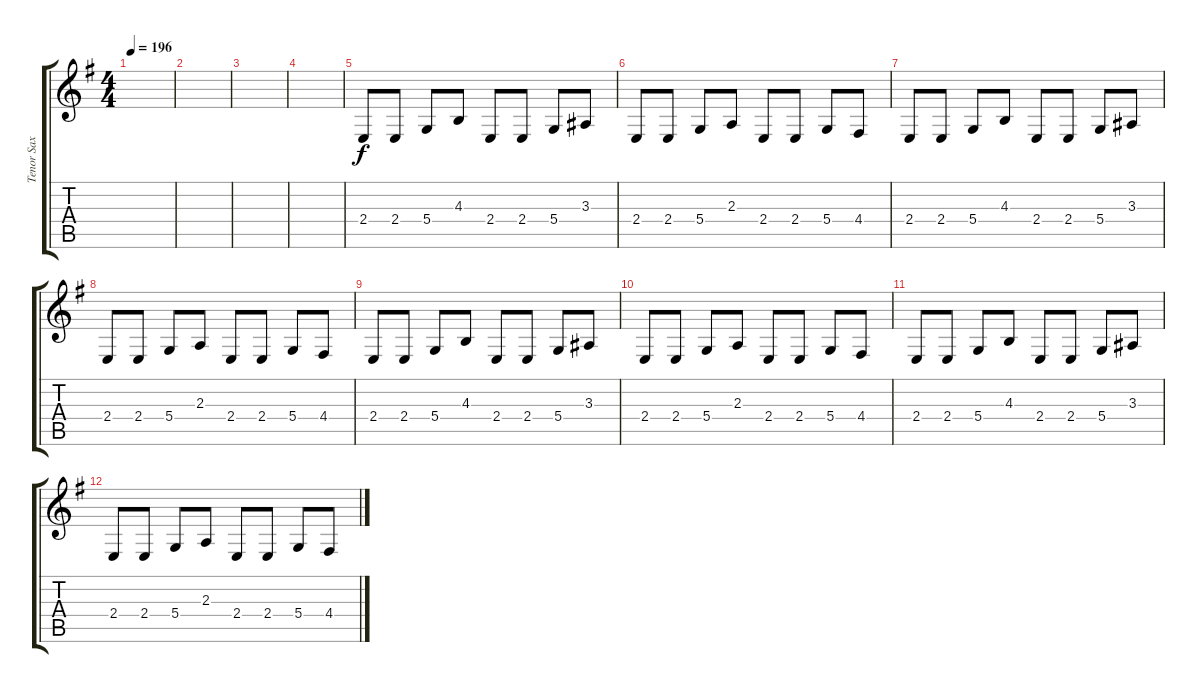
\track ("Tenor Sax" "Tenor Sax") {instrument tenorsax}
\staff {score tabs}
\tuning (E4 B3 G3 D3 A2 E2) {hide}
\ts (4 4)
\tempo 196
\clef g2
\ks eminor
|
|
|
|
2.4.8 2.4.8 5.4.8 4.3.8 2.4.8 2.4.8 5.4.8 3.3.8 |
2.4.8 2.4.8 5.4.8 2.3.8 2.4.8 2.4.8 5.4.8 4.4.8 |
2.4.8 2.4.8 5.4.8 4.3.8 2.4.8 2.4.8 5.4.8 3.3.8 |
2.4.8 2.4.8 5.4.8 2.3.8 2.4.8 2.4.8 5.4.8 4.4.8 |
2.4.8 2.4.8 5.4.8 4.3.8 2.4.8 2.4.8 5.4.8 3.3.8 |
2.4.8 2.4.8 5.4.8 2.3.8 2.4.8 2.4.8 5.4.8 4.4.8 |
2.4.8 2.4.8 5.4.8 4.3.8 2.4.8 2.4.8 5.4.8 3.3.8 |
2.4.8 2.4.8 5.4.8 2.3.8 2.4.8 2.4.8 5.4.8 4.4.8
